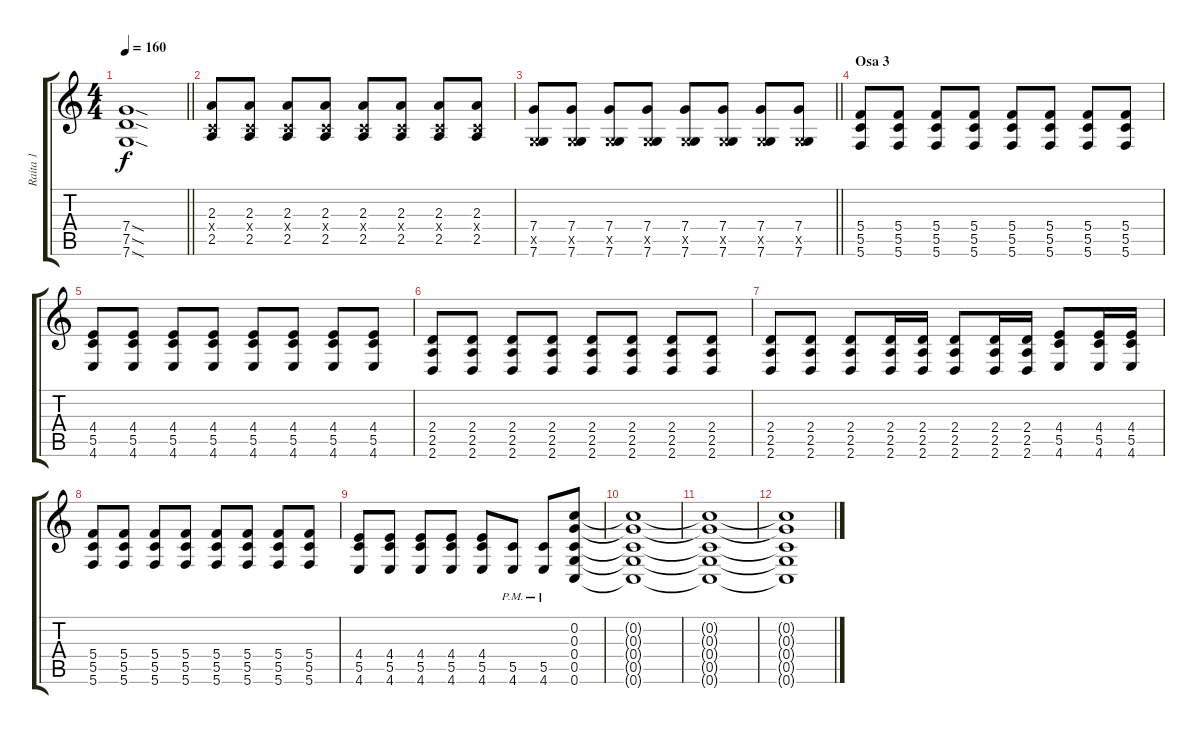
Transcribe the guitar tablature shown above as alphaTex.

\track ("Raita 1" "Raita 1") {instrument distortionguitar}
\staff {score tabs}
\tuning (E4 C4 G3 C3 G2 C2) {hide}
\ts (4 4)
\tempo 160
\clef g2
\barLineRight lightlight
\ks c
(7.4{sod} 7.5{sod} 7.6{sod}).1{dy f} |
(2.3 0.4{x} 2.5).8 (2.3 0.4{x} 2.5).8 (2.3 0.4{x} 2.5).8 (2.3 0.4{x} 2.5).8 (2.3 0.4{x} 2.5).8 (2.3 0.4{x} 2.5).8 (2.3 0.4{x} 2.5).8 (2.3 0.4{x} 2.5).8 |
\barLineRight lightlight
(7.4 0.5{x} 7.6).8 (7.4 0.5{x} 7.6).8 (7.4 0.5{x} 7.6).8 (7.4 0.5{x} 7.6).8 (7.4 0.5{x} 7.6).8 (7.4 0.5{x} 7.6).8 (7.4 0.5{x} 7.6).8 (7.4 0.5{x} 7.6).8 |
\section ("" "Osa 3")
(5.4 5.5 5.6).8 (5.4 5.5 5.6).8 (5.4 5.5 5.6).8 (5.4 5.5 5.6).8 (5.4 5.5 5.6).8 (5.4 5.5 5.6).8 (5.4 5.5 5.6).8 (5.4 5.5 5.6).8 |
(4.4 5.5 4.6).8 (4.4 5.5 4.6).8 (4.4 5.5 4.6).8 (4.4 5.5 4.6).8 (4.4 5.5 4.6).8 (4.4 5.5 4.6).8 (4.4 5.5 4.6).8 (4.4 5.5 4.6).8 |
(2.4 2.5 2.6).8 (2.4 2.5 2.6).8 (2.4 2.5 2.6).8 (2.4 2.5 2.6).8 (2.4 2.5 2.6).8 (2.4 2.5 2.6).8 (2.4 2.5 2.6).8 (2.4 2.5 2.6).8 |
(2.4 2.5 2.6).8 (2.4 2.5 2.6).8 (2.4 2.5 2.6).8 (2.4 2.5 2.6).16 (2.4 2.5 2.6).16 (2.4 2.5 2.6).8 (2.4 2.5 2.6).16 (2.4 2.5 2.6).16 (4.4 5.5 4.6).8 (4.4 5.5 4.6).16 (4.4 5.5 4.6).16 |
(5.4 5.5 5.6).8 (5.4 5.5 5.6).8 (5.4 5.5 5.6).8 (5.4 5.5 5.6).8 (5.4 5.5 5.6).8 (5.4 5.5 5.6).8 (5.4 5.5 5.6).8 (5.4 5.5 5.6).8 |
(4.4 5.5 4.6).8 (4.4 5.5 4.6).8 (4.4 5.5 4.6).8 (4.4 5.5 4.6).8 (4.4 5.5 4.6).8 (5.5{pm} 4.6{pm}).8 (5.5{pm} 4.6{pm}).8 (0.2 0.3 0.4 0.5 0.6).8 |
(0.2{t} 0.3{t} 0.4{t} 0.5{t} 0.6{t}).1 |
(0.2{t} 0.3{t} 0.4{t} 0.5{t} 0.6{t}).1 |
(0.2{t} 0.3{t} 0.4{t} 0.5{t} 0.6{t}).1
